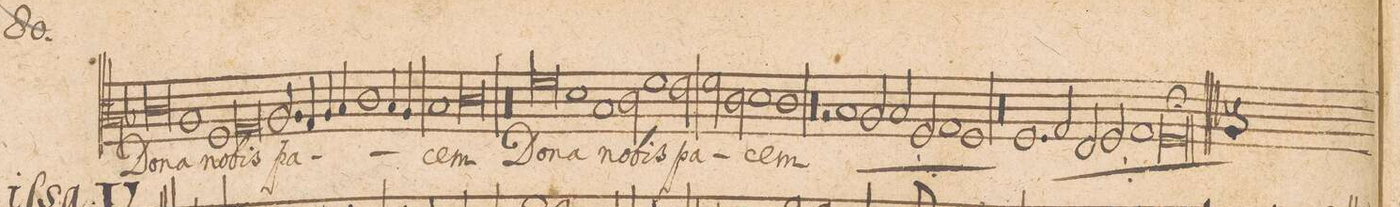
**kern	**text
*I"TENOR.	*
*clefC3	*
*k[b-]	*
*met(C|)	*
*M2/1	*
0c	Do-
=64-	=64-
1A	-na
1F	no-
=65-	=65-
0G	-bis
=66-	=66-
2.A/	pa-
4G/	.
4A/	.
4B-/	.
1c\	.
=67-	=67-
4B-/	.
4A/	.
1B-	.
=68-	=68-
0c	-cem
=69-	=69-
00r	.
=70-	=70-
=71-	=71-
0f	Do-
=72-	=72-
1d	-na
1B-	no-
=73-	=73-
2c\	-bis
1f	.
2e\	pa-
=74-	=74-
2f\	.
2c\	.
1d	.
=75-	=75-
1c	-cem
00r	.
=76-	=76-
=77-	=77-
2rB	.
*	*ij
1B-/	Do-
=78-	=78-
2A/	-na
2B-/	no-
2F/	-bis
=79-	=79-
1G	pa-
1F	-cem
=80-	=80-
00r	.
=81-	=81-
=82-	=82-
1.F	Do-
2G/	-na
=83-	=83-
2E/	no-
2F/	-bis
1G	pa-
=84-	=84-
000F;>	-cem
*	*Xij
=85-	=85-
=86-	=86-
=87-	=87-
==	==
*-	*-
